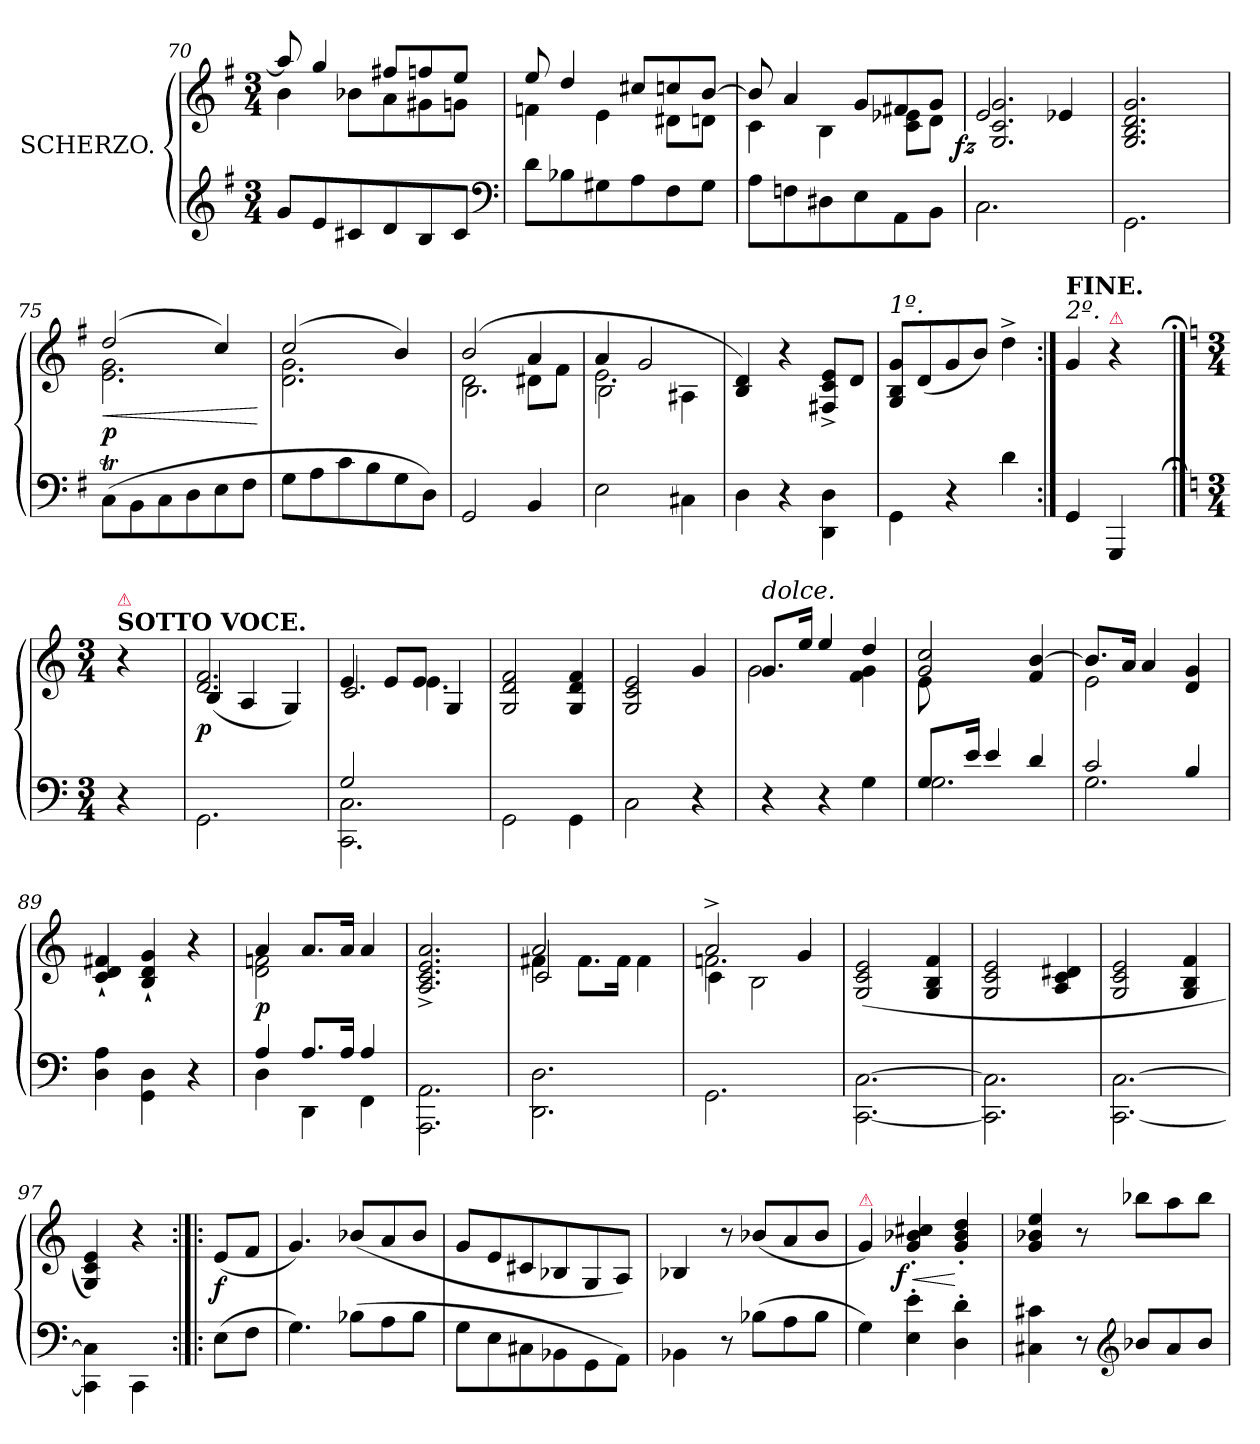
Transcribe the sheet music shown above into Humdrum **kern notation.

**kern	**kern	**dynam
*part1	*part1	*part1
*staff2	*staff1	*staff1/2
*I"SCHERZO.	*	*
*clefG2	*clefG2	*
*k[f#]	*k[f#]	*
*G:	*G:	*
*M3/4	*M3/4	*
=70	=70	=70
*	*^	*
8gL	8aa]	4b	.
8e	4gg	.	.
8c#X	.	8b-XL	.
8d	8ff#XL	8a	.
8B	8ffn	8g#X	.
8c#J	8eeJ	8gnJ	.
*clefF4	*	*	*
=71	=71	=71	=71
8dL	8ee	4fn	.
8B-X	4dd	.	.
8G#X	.	4e	.
8A	8cc#XL	.	.
8F#	8ccn	8d#XL	.
8G#J	[8bJ	8dnJ	.
=72	=72	=72	=72
8AL	8b]	4c	.
8Fn	4a	.	.
8D#X	.	4B	.
8E	8gL	.	.
8AA	8f#X	8c 8e-XL	.
8BBJ	8gJ	8dJ	.
=73	=73	=73	=73
!	!	!	!LO:DY:rj
2.C\	2e/	2.G/ 2.c/ 2.g/	fz
.	4e-X/	.	.
*	*v	*v	*
=74	=74	=74
2.GG\	2.G/ 2.B/ 2.d/ 2.g/	.
=75	=75	=75
*	*^	*
!	!	!	!LO:HP:b
(>8CT\L	(>2dd	2.e 2.g	< p
8BB\	.	.	.
8C\	.	.	.
8D\	.	.	.
8E\	4cc)	.	.
8F#\J	.	.	.
*	*v	*v	*
.	.	[
=76	=76	=76
*	*^	*
8GL	(>2cc	2.d 2.g	.
8A	.	.	.
8c	.	.	.
8B	.	.	.
8G	4b)	.	.
8DJ)	.	.	.
=77	=77	=77	=77
*	*	*^	*
2GG	(>2b	2d	2.B\	.
4BB	4a	8d#XL	.	.
.	.	8f#J	.	.
=78	=78	=78	=78	=78
2E	4a	2.e	2B\	.
.	2g	.	.	.
4C#X\	.	.	4A#X\	.
*	*v	*v	*v	*
=79	=79	=79
4D	4B 4d)	.
4r	4r	.
4DD\ 4D\	8F#X^< 8c^< 8e^<L	.
.	8dJ	.
=80	=80	=80
!	!LO:TX:a:i:t=1º.	!
4GG\	8G/ 8B/ 8g/L	.
.	(<8d	.
4r	8g	.
.	8bJ)	.
4d	4dd^<	.
=81:|!	=81:|!	=81:|!
!	!LO:TX:a:i:t=2º.	!
!	!LO:TX:a:B:t=FINE.	!
4GG	4g	.
!	!LO:TX:a:color=crimson:t=⚠	!
4GGG	4r	.
==;	==;	==;
*k[]	*k[]	*
*M3/4	*M3/4	*
!	!LO:TX:a:B:t=SOTTO VOCE.	!
!	!LO:TX:a:color=crimson:t=⚠	!
4r	4r	.
=82	=82	=82
*	*^	*
2.GG\	2.d 2.f	(<4B/	p
.	.	4A/	.
.	.	4G/)	.
=83	=83	=83	=83
*^	*	*^	*
2G/	2.CC\ 2.C\	4e	4.rFyy	2.c	.
.	.	8eL	.	.	.
.	.	8eJ	4.e\	.	.
4ryy	.	4G/	.	.	.
*v	*v	*	*	*	*
*	*v	*v	*v	*
=84	=84	=84
2GG\	2G/ 2d/ 2f/	.
4GG\	4G/ 4d/ 4f/	.
=85	=85	=85
2C\	2G/ 2c/ 2e/	.
4r	4g	.
=86	=86	=86
*	*^	*
!	!LO:TX:a:i:t=dolce.	!	!
4r	8.gL	2g	.
.	16eeJk	.	.
4r	4ee	.	.
4G	4dd	4f 4g	.
=87	=87	=87	=87
*^	*	*	*
8.GL	2.G	2g 2cc	8e	.
.	.	.	8rcyy	.
16eJk	.	.	.	.
4e	.	.	2rcyy	.
4d	.	4f [4b	.	.
=88	=88	=88	=88	=88
2c	2.G	8.bL]	2e	.
.	.	16aJk	.	.
.	.	4a	.	.
4B/	.	4d 4g	4rcyy	.
*v	*v	*	*	*
*	*v	*v	*
=89	=89	=89
4D 4A	4c`> 4d`> 4f#X`>	.
4GG\ 4D\	4B`>/ 4d`>/ 4g`>/	.
4r	4r	.
=90	=90	=90
*^	*^	*
4A/	4D	4a	2d 2fn	p
8.A/L	4DD\	8.aL	.	.
16AJk	.	16aJk	.	.
4A/	4FF\	4a	4rDyy	.
=91	=91	=91	=91	=91
!	!	!LO:N:vis=2	!	!
*v	*v	*	*	*
*	*v	*v	*
2.AAA\ 2.AA\	2.A^</ 2.c^</ 2.e^</ 2.a^</	.
=92	=92	=92
*	*^	*
*	*	*^	*
2.DD\ 2.D\	2a	4f#X	2c	.
.	.	8.f#L	.	.
.	.	16f#Jk	.	.
.	4raayy	4f#\	4ryy	.
=93	=93	=93	=93	=93
2.GG\	2a^>	2.fn	4c\	.
.	.	.	2B\	.
.	4g	.	.	.
*	*v	*v	*v	*
=94	=94	=94
[2.CC\ [2.C\	(>2G/ 2c/ 2e/	.
.	4G/ 4B/ 4f/	.
=95	=95	=95
2.CC]\ 2.C]\	2G/ 2c/ 2e/	.
.	4A/ 4c/ 4d#X/	.
=96	=96	=96
[2.CC\ [2.C\	2G/ 2c/ 2e/	.
.	4G/ 4B/ 4f/	.
=97	=97	=97
4CC]\ 4C]\	4G/ 4c/ 4e/)	.
4CC\	4r	.
=:|!|:	=:|!|:	=:|!|:
(8EL	(<8eL	f
8FJ	8fJ	.
=98	=98	=98
4.G)	4.g)	.
(<8B-XL	(>8b-XL	.
8A	8a	.
8B-J	8b-J	.
=99	=99	=99
8G\L	8gL	.
8E\	8e	.
8C#X\	8c#X	.
8BB-X\	8B-X	.
8GG\	8G/	.
8AA\J)	8A/J)	.
=100	=100	=100
4BB-X\	4B-X/	.
8r	8r	.
(>8B-XL	(<8b-XL	.
8A	8a	.
8B-J	8b-J	.
=101	=101	=101
!	!LO:TX:a:color=crimson:t=⚠	!
4G)	4g)	.
!	!	!LO:DY:n=1:rj
4E'> 4e'>	4g'< 4b-X'< 4cc#X'<	< f
4D'> 4d'>	4g'</ 4b-'</ 4dd'</	[
=102	=102	=102
4C#X 4c#X	4g/ 4b-X/ 4ee/	.
8r	8r	.
*clefG2	*	*
8b-X/L	8bb-XL	.
8a/	8aa	.
8b-/J	8bb-J	.
=	=	=
*-	*-	*-
